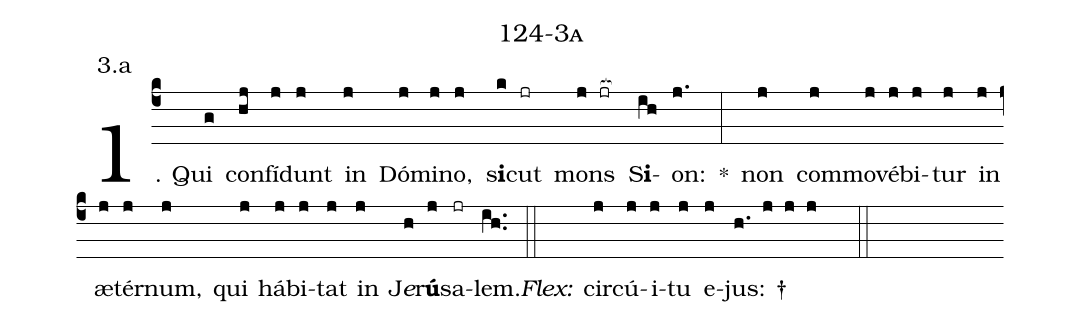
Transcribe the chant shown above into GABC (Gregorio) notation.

name: 124-3a;
annotation: 3.a;
%%
(c4)1. Qui(g) con(hj)fí(j)dunt(j) in(j) Dó(j)mi(j)no,(j) s<b>i</b>c(k)ut(jr) mons(j jr[ocb:1{]) S<b>i</b>(ih[ocb:0}])on:(j.) *(:) non(j) com(j)mo(j)vé(j)bi(j)tur(j) in(j) æ(j)tér(j)num,(j) qui(j) há(j)bi(j)tat(j) in(j) J<i>e</i>(h)r<b>ú</b>(j)sa(jr)lem.(ih..) (::)
<i>Flex:</i>()  cir(j)cú(j)i(j)tu(j) e(j)jus: †(h. j j j  ::)
